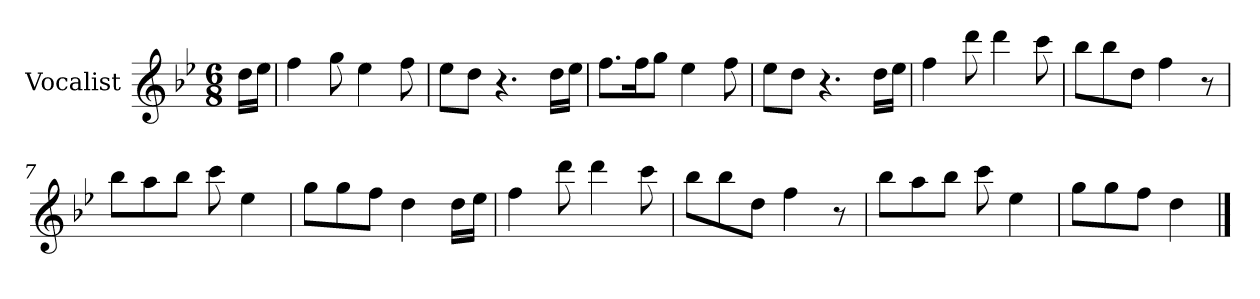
**kern
*part1
*staff1
*I"Vocalist
*k[b-e-]
*B-:
*M6/8
=
16ddLL
16ee-JJ
=1
4ff
8gg
4ee-
8ff
=2
8ee-L
8ddJ
4.r
16ddLL
16ee-JJ
=3
8.ffL
16ffK
8ggJ
4ee-
8ff
=4
8ee-L
8ddJ
4.r
16ddLL
16ee-JJ
=5
4ff
8ddd
4ddd
8ccc
=6
8bb-L
8bb-
8ddJ
4ff
8r
=7
8bb-L
8aa
8bb-J
8ccc
4ee-
=8
8ggL
8gg
8ffJ
4dd
16ddLL
16ee-JJ
=9
4ff
8ddd
4ddd
8ccc
=10
8bb-L
8bb-
8ddJ
4ff
8r
=11
8bb-L
8aa
8bb-J
8ccc
4ee-
=12
8ggL
8gg
8ffJ
4dd
==
*-
